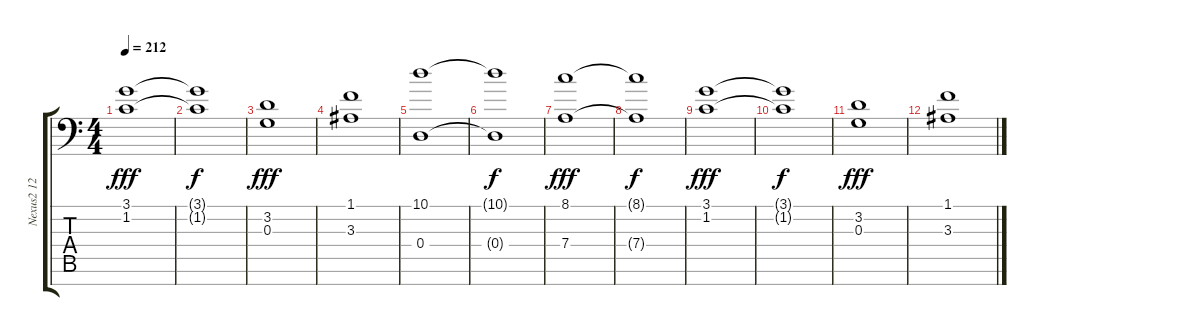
\track ("Nexus2 12" "Nexus2 12") {instrument lead2sawtooth}
\staff {score tabs}
\tuning (E4 B3 G3 D3 A2 E2 C-1) {hide}
\ts (4 4)
\tempo 212
\clef f4
\ks c
(3.1 1.2).1{dy fff} |
(3.1{t} 1.2{t}).1{dy f} |
(3.2 0.3).1{dy fff} |
(1.1 3.3).1 |
(10.1 0.4).1 |
(10.1{t} 0.4{t}).1{dy f} |
(8.1 7.4).1{dy fff} |
(8.1{t} 7.4{t}).1{dy f} |
(3.1 1.2).1{dy fff} |
(3.1{t} 1.2{t}).1{dy f} |
(3.2 0.3).1{dy fff} |
(1.1 3.3).1
